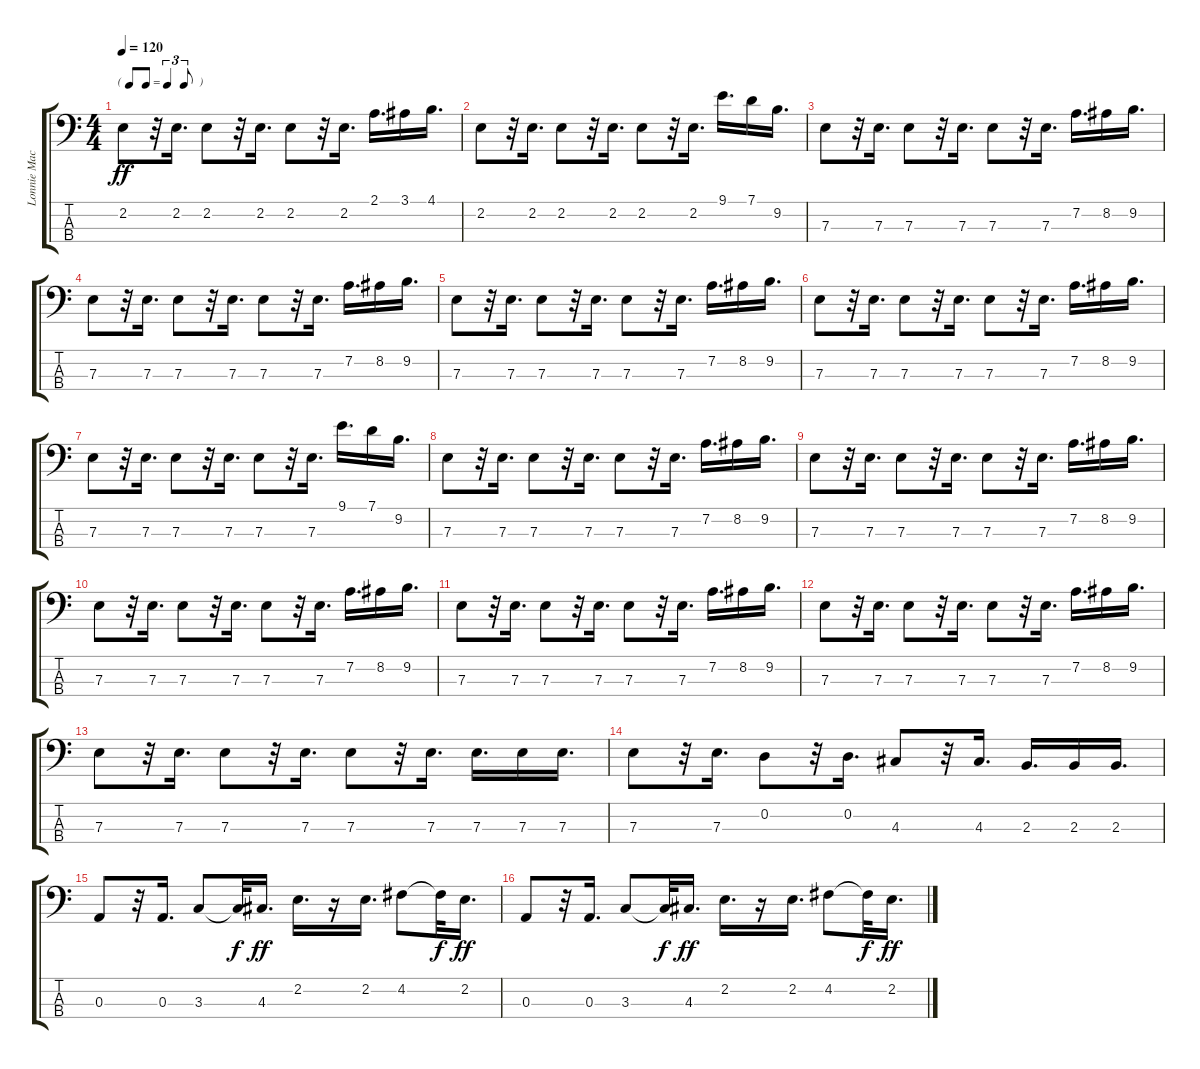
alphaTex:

\track ("Lonnie Mack" "Lonnie Mac") {instrument electricbassfinger}
\staff {score tabs}
\tuning (G2 D2 A1 E1) {hide}
\ts (4 4)
\tf triplet8th
\tempo 120
\clef f4
\ks c
2.2.8{dy ff} r.32 2.2.16{d} 2.2.8 r.32 2.2.16{d} 2.2.8 r.32 2.2.16{d} 2.1.16{d} 3.1.16 4.1.16{d} |
2.2.8 r.32 2.2.16{d} 2.2.8 r.32 2.2.16{d} 2.2.8 r.32 2.2.16{d} 9.1.16{d} 7.1.16 9.2.16{d} |
7.3.8 r.32 7.3.16{d} 7.3.8 r.32 7.3.16{d} 7.3.8 r.32 7.3.16{d} 7.2.16{d} 8.2.16 9.2.16{d} |
7.3.8 r.32 7.3.16{d} 7.3.8 r.32 7.3.16{d} 7.3.8 r.32 7.3.16{d} 7.2.16{d} 8.2.16 9.2.16{d} |
7.3.8 r.32 7.3.16{d} 7.3.8 r.32 7.3.16{d} 7.3.8 r.32 7.3.16{d} 7.2.16{d} 8.2.16 9.2.16{d} |
7.3.8 r.32 7.3.16{d} 7.3.8 r.32 7.3.16{d} 7.3.8 r.32 7.3.16{d} 7.2.16{d} 8.2.16 9.2.16{d} |
7.3.8 r.32 7.3.16{d} 7.3.8 r.32 7.3.16{d} 7.3.8 r.32 7.3.16{d} 9.1.16{d} 7.1.16 9.2.16{d} |
7.3.8 r.32 7.3.16{d} 7.3.8 r.32 7.3.16{d} 7.3.8 r.32 7.3.16{d} 7.2.16{d} 8.2.16 9.2.16{d} |
7.3.8 r.32 7.3.16{d} 7.3.8 r.32 7.3.16{d} 7.3.8 r.32 7.3.16{d} 7.2.16{d} 8.2.16 9.2.16{d} |
7.3.8 r.32 7.3.16{d} 7.3.8 r.32 7.3.16{d} 7.3.8 r.32 7.3.16{d} 7.2.16{d} 8.2.16 9.2.16{d} |
7.3.8 r.32 7.3.16{d} 7.3.8 r.32 7.3.16{d} 7.3.8 r.32 7.3.16{d} 7.2.16{d} 8.2.16 9.2.16{d} |
7.3.8 r.32 7.3.16{d} 7.3.8 r.32 7.3.16{d} 7.3.8 r.32 7.3.16{d} 7.2.16{d} 8.2.16 9.2.16{d} |
7.3.8 r.32 7.3.16{d} 7.3.8 r.32 7.3.16{d} 7.3.8 r.32 7.3.16{d} 7.3.16{d} 7.3.16 7.3.16{d} |
7.3.8 r.32 7.3.16{d} 0.2.8 r.32 0.2.16{d} 4.3.8 r.32 4.3.16{d} 2.3.16{d} 2.3.16 2.3.16{d} |
0.3.8 r.32 0.3.16{d} 3.3.8 3.3{t}.32{dy f} 4.3.16{d dy ff} 2.2.16{d} r.16 2.2.16{d} 4.2.8 4.2{t}.32{dy f} 2.2.16{d dy ff} |
0.3.8 r.32 0.3.16{d} 3.3.8 3.3{t}.32{dy f} 4.3.16{d dy ff} 2.2.16{d} r.16 2.2.16{d} 4.2.8 4.2{t}.32{dy f} 2.2.16{d dy ff}
